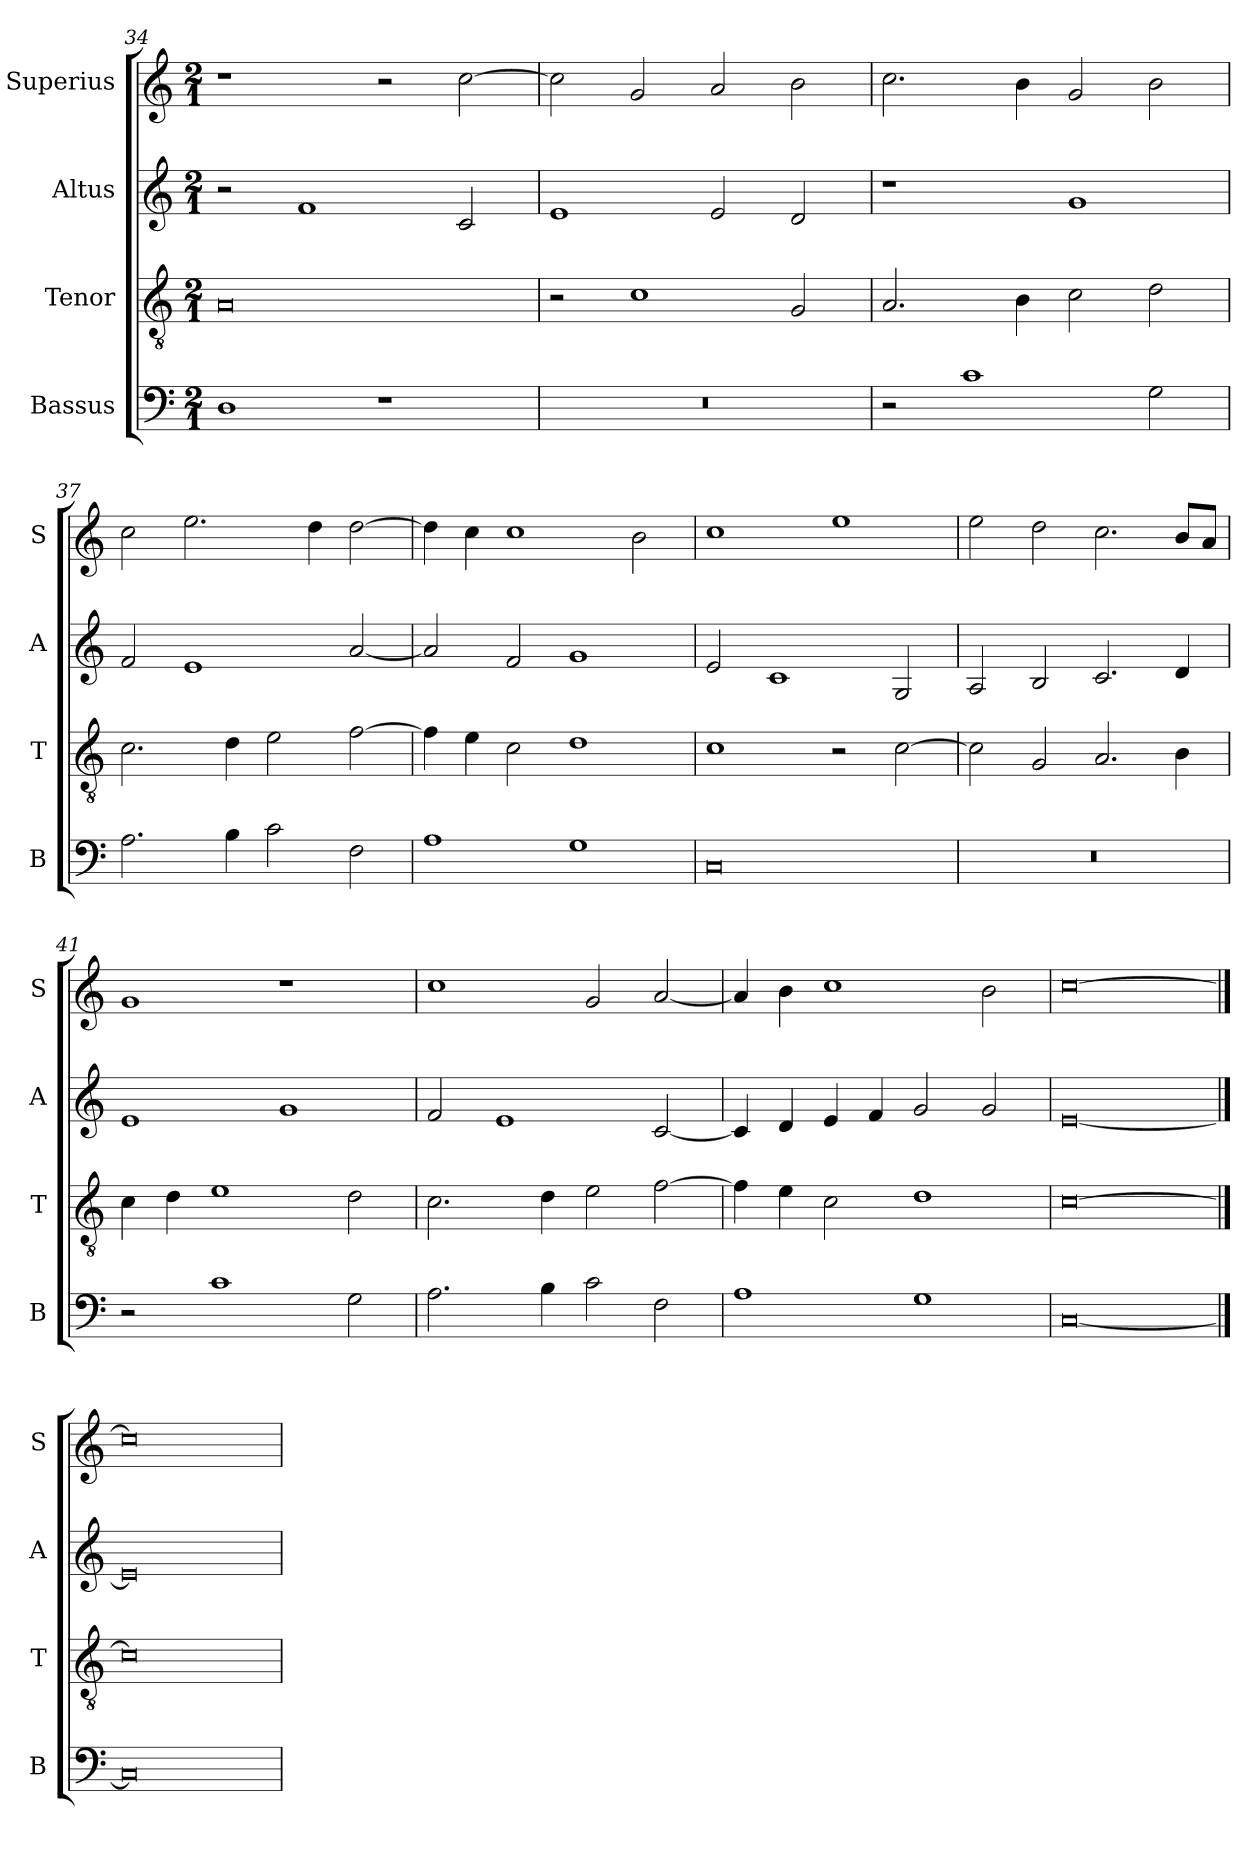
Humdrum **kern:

**kern	**kern	**kern	**kern
*part4	*part3	*part2	*part1
*staff4	*staff3	*staff2	*staff1
*I"Bassus	*I"Tenor	*I"Altus	*I"Superius
*I'B	*I'T	*I'A	*I'S
*clefF4	*clefGv2	*clefG2	*clefG2
*k[]	*k[]	*k[]	*k[]
*C:	*C:	*C:	*C:
*M2/1	*M2/1	*M2/1	*M2/1
=34	=34	=34	=34
1D	0A	2r	1r
.	.	1f	.
1r	.	.	2r
.	.	2c	[2cc
=35	=35	=35	=35
0r	2r	1e	2cc]
.	1c	.	2g
.	.	2e	2a
.	2G	2d	2b
=36	=36	=36	=36
2r	2.A	1r	2.cc
1c	.	.	.
.	4B	.	4b
.	2c	1g	2g
2G	2d	.	2b
=37	=37	=37	=37
2.A	2.c	2f	2cc
.	.	1e	2.ee
4B	4d	.	.
2c	2e	.	.
.	.	.	4dd
2F	[2f	[2a	[2dd
=38	=38	=38	=38
1A	4f]	2a]	4dd]
.	4e	.	4cc
.	2c	2f	1cc
1G	1d	1g	.
.	.	.	2b
=39	=39	=39	=39
0C	1c	2e	1cc
.	.	1c	.
.	2r	.	1ee
.	[2c	2G	.
=40	=40	=40	=40
0r	2c]	2A	2ee
.	2G	2B	2dd
.	2.A	2.c	2.cc
.	4B	4d	8bL
.	.	.	8aJ
=41	=41	=41	=41
2r	4c	1e	1g
.	4d	.	.
1c	1e	.	.
.	.	1g	1r
2G	2d	.	.
=42	=42	=42	=42
2.A	2.c	2f	1cc
.	.	1e	.
4B	4d	.	.
2c	2e	.	2g
2F	[2f	[2c	[2a
=43	=43	=43	=43
1A	4f]	4c]	4a]
.	4e	4d	4b
.	2c	4e	1cc
.	.	4f	.
1G	1d	2g	.
.	.	2g	2b
=44	=44	=44	=44
[0C	[0c	[0e	[0cc
==45	==45	==45	==45
0C]	0c]	0e]	0cc]
=	=	=	=
*-	*-	*-	*-
